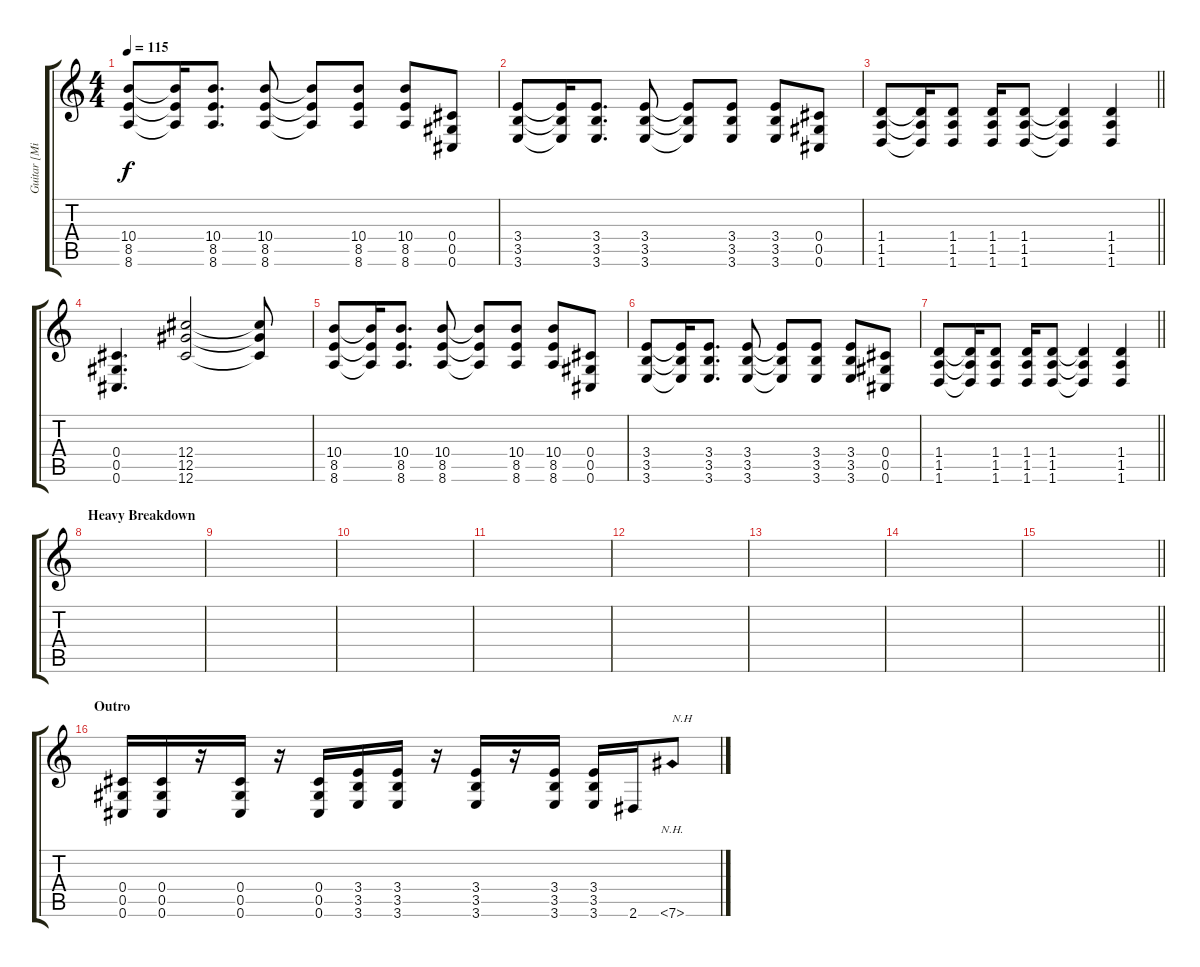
\track ("Guitar [Mike Shinoda]" "Guitar [Mi") {instrument overdrivenguitar}
\staff {score tabs}
\tuning (Eb4 Bb3 Gb3 Db3 Ab2 Db2) {hide}
\ts (4 4)
\tempo 115
\clef g2
\ks c
(10.4 8.5 8.6).8{dy f} (10.4{t} 8.5{t} 8.6{t}).16 (10.4 8.5 8.6).8{d} (10.4 8.5 8.6).8 (10.4{t} 8.5{t} 8.6{t}).8 (10.4 8.5 8.6).8 (10.4 8.5 8.6).8 (0.4 0.5 0.6).8 |
(3.4 3.5 3.6).8 (3.4{t} 3.5{t} 3.6{t}).16 (3.4 3.5 3.6).8{d} (3.4 3.5 3.6).8 (3.4{t} 3.5{t} 3.6{t}).8 (3.4 3.5 3.6).8 (3.4 3.5 3.6).8 (0.4 0.5 0.6).8 |
\barLineRight lightlight
(1.4 1.5 1.6).8 (1.4{t} 1.5{t} 1.6{t}).16 (1.4 1.5 1.6).8 (1.4 1.5 1.6).16 (1.4 1.5 1.6).8 (1.4{t} 1.5{t} 1.6{t}).4 (1.4 1.5 1.6).4 |
(0.4 0.5 0.6).4{d} (12.4 12.5 12.6).2 (12.4{t} 12.5{t} 12.6{t}).8 |
(10.4 8.5 8.6).8 (10.4{t} 8.5{t} 8.6{t}).16 (10.4 8.5 8.6).8{d} (10.4 8.5 8.6).8 (10.4{t} 8.5{t} 8.6{t}).8 (10.4 8.5 8.6).8 (10.4 8.5 8.6).8 (0.4 0.5 0.6).8 |
(3.4 3.5 3.6).8 (3.4{t} 3.5{t} 3.6{t}).16 (3.4 3.5 3.6).8{d} (3.4 3.5 3.6).8 (3.4{t} 3.5{t} 3.6{t}).8 (3.4 3.5 3.6).8 (3.4 3.5 3.6).8 (0.4 0.5 0.6).8 |
\barLineRight lightlight
(1.4 1.5 1.6).8 (1.4{t} 1.5{t} 1.6{t}).16 (1.4 1.5 1.6).8 (1.4 1.5 1.6).16 (1.4 1.5 1.6).8 (1.4{t} 1.5{t} 1.6{t}).4 (1.4 1.5 1.6).4 |
\section ("" "Heavy Breakdown")
|
|
|
|
|
|
|
\barLineRight lightlight
|
\section ("" "Outro")
(0.4 0.5 0.6).16 (0.4 0.5 0.6).16 r.16 (0.4 0.5 0.6).16 r.16 (0.4 0.5 0.6).16 (3.4 3.5 3.6).16 (3.4 3.5 3.6).16 r.16 (3.4 3.5 3.6).16 r.16 (3.4 3.5 3.6).16 (3.4 3.5 3.6).16 2.6.16 7.6{nh}.8{txt "N.H"}
